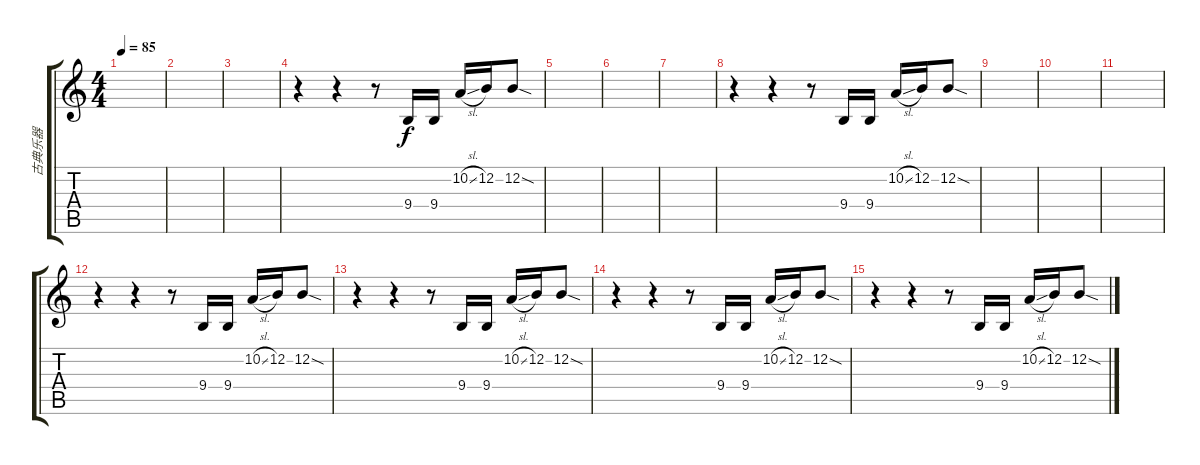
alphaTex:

\track ("古典乐器" "古典乐器") {instrument lead1square}
\staff {score tabs}
\tuning (E4 B3 G3 D3 A2 E2) {hide}
\ts (4 4)
\tempo 85
\clef g2
\ks c
|
|
|
r.4 r.4 r.8 9.4.16{volume 15 instrument lead1square} 9.4.16 10.2{sl}.16 12.2.16 12.2{sod}.8 |
|
|
|
r.4 r.4 r.8 9.4.16{volume 15 instrument lead1square} 9.4.16 10.2{sl}.16 12.2.16 12.2{sod}.8 |
|
|
|
r.4 r.4 r.8 9.4.16{volume 14 instrument lead1square} 9.4.16 10.2{sl}.16 12.2.16 12.2{sod}.8 |
r.4 r.4 r.8 9.4.16{volume 13 instrument lead1square} 9.4.16 10.2{sl}.16 12.2.16 12.2{sod}.8 |
r.4 r.4 r.8 9.4.16{volume 13 instrument lead1square} 9.4.16 10.2{sl}.16 12.2.16 12.2{sod}.8 |
r.4 r.4 r.8 9.4.16{volume 13 instrument lead1square} 9.4.16 10.2{sl}.16 12.2.16 12.2{sod}.8
